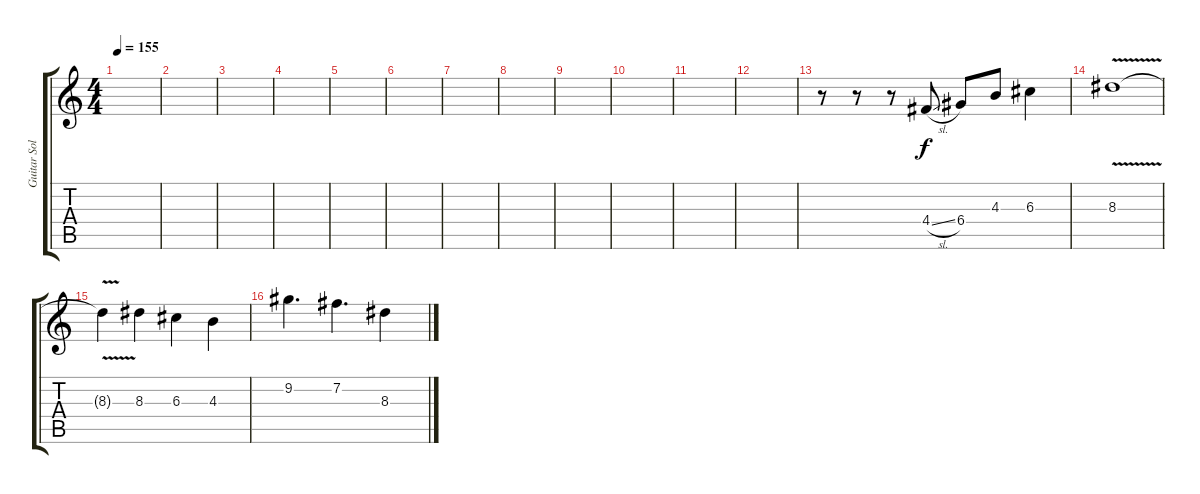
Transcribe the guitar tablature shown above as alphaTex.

\track ("Guitar Solo" "Guitar Sol") {instrument distortionguitar}
\staff {score tabs}
\tuning (E4 B3 G3 D3 A2 D2) {hide}
\ts (4 4)
\tempo 155
\clef g2
\ks c
|
|
|
|
|
|
|
|
|
|
|
|
r.8 r.8 r.8 4.4{sl}.8 6.4.8 4.3.8 6.3.4 |
8.3{v}.1 |
8.3{t}.4 8.3.4 6.3.4 4.3.4 |
9.2.4{d} 7.2.4{d} 8.3.4
